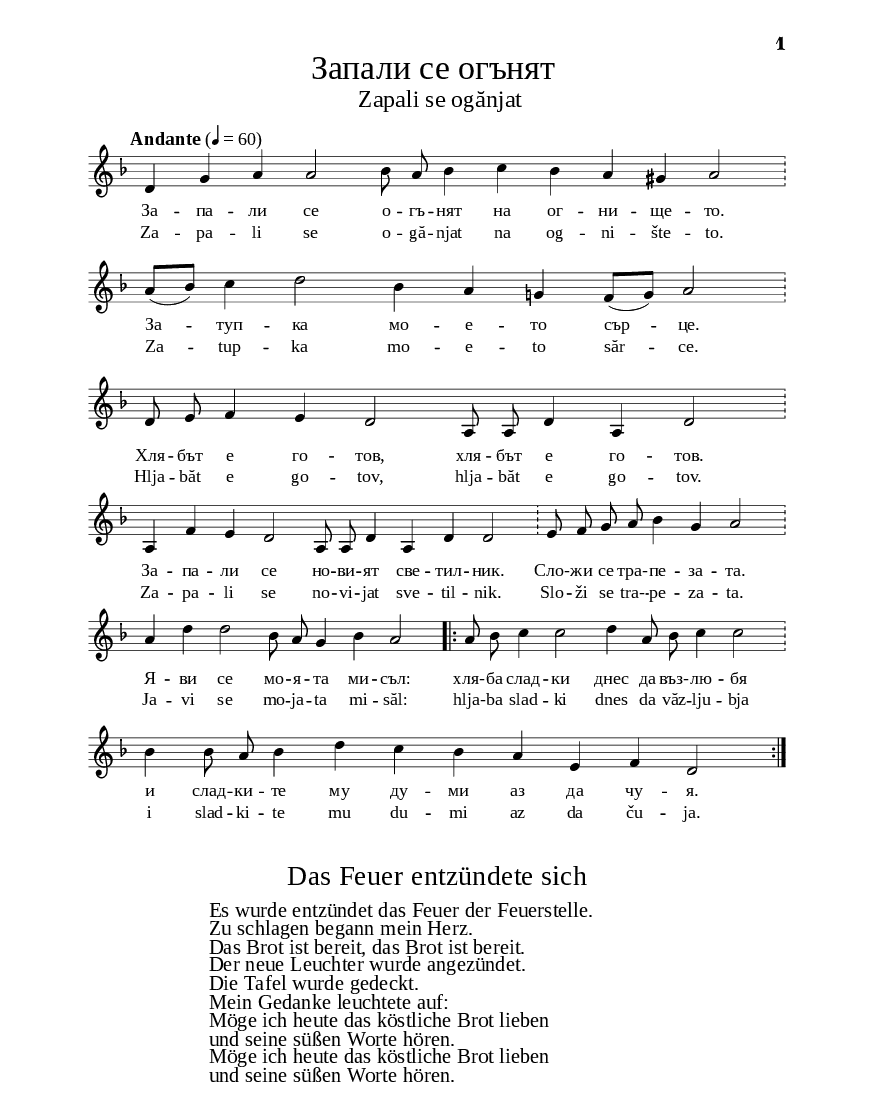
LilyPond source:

\version "2.24.3"

% include paper part and global functions
\include "include/globals.ily"

\bookpart {
  \label #'ref097
  \tocItem \markup "Запали се огънят – Zapali se ogănjat"
  \include "include/bookpart-paper.ily"
  \score {
    \include "include/score-layout.ily"

    \new Voice \absolute  {
      \clef treble
      \key d \minor
      \tempoFunc "Andante" 4 "60"
      \omit Score.TimeSignature
      \cadenzaOn % allows custom bar lines
      \autoBeamOff

      d'4 g'4 a' a'2 bes'8 a' bes'4 c'' bes' a'4 gis' a'2 \bar"!" \break

      a'8 [( bes' )]  c''4 d''2  bes'4 a' g' f'8 [( g' )]  a'2 \bar"!" \break

      d'8 e' f'4 e' d'2 a8 a d'4 a d'2 \bar"!" \break

      a4  f'4 e' d'2 a8 a d'4 a d'4 d'2  \bar"!"

      e'8 f' g' a' bes'4 g' a'2 \bar"!" \break

      a'4 d''4 d''2 bes'8 a' g'4 bes'4 a'2

      \bar ".|:" a'8 bes' c''4 c''2 d''4 a'8 bes' c''4 c''2  \bar "!"\break

      bes'4  bes'8 a' bes'4 d''  c''4 bes' a' e' f'4 d'2 \bar ":|."
    }

    \addlyrics {
      За -- па --
      ли се о -- гъ -- нят на ог -- ни -- ще -- то.
      За -- туп -- ка мо -- е -- то сър -- це. Хля --
      бът е го -- тов, хля -- бът е го -- тов. За --
      па -- ли се но -- ви -- ят све -- тил -- ник.
      "Сло-" -- жи се "тра-" -- пе -- за -- та. Я -- ви се
      мо -- я -- та ми -- съл: "хля-" -- ба слад -- ки
      днес да "въз-" -- лю -- бя и слад -- ки -- те му
      ду -- ми аз да чу -- я.
    }

    \addlyrics {
      Za -- pa --
      li se o -- gă -- njat na og -- ni -- šte -- to.
      Za -- tup -- ka mo -- e -- to săr -- ce. Hlja --
      băt e go -- tov, hlja -- băt e go -- tov. Za --
      pa -- li se no -- vi -- jat sve -- til -- nik.
      Slo -- ži se "tra-" -- pe -- za -- ta. Ja -- vi se
      mo -- ja -- ta mi -- săl: "hlja-" -- ba slad -- ki
      dnes da văz -- lju -- bja i slad -- ki -- te mu
      du -- mi az da ču -- ja.
    }


    \header {
      title = \titleFunc "Запали се огънят "" Zapali se ogănjat"
    }

    \midi{}

  } % score

  \markup \empty-two

  \version "2.24.3"

\markup \fill-line { \fontsize #deTitleFontSize "Das Feuer entzündete sich" }
\markup \null
\markup \null

\markup \abs-fontsize #10 {

   \hspace #15
  \override #`(baseline-skip . ,deCoupletBaselineSkip)
  \column {
    \line { " " Es wurde entzündet das Feuer der Feuerstelle.  }

    \line { " " Zu schlagen begann mein Herz.}
    \line { " " Das Brot ist bereit, das Brot ist bereit. }

    \line { " " Der neue Leuchter wurde angezündet.  }

    \line { " "Die Tafel wurde gedeckt. }
    \line { " " Mein Gedanke leuchtete auf:  }

    \line { " "Möge ich heute das köstliche Brot lieben }

    \line { " "und seine süßen Worte hören.}
    \line { " "Möge ich heute das köstliche Brot lieben }

    \line { " "und seine süßen Worte hören.}


  }


}


} % bookpart
